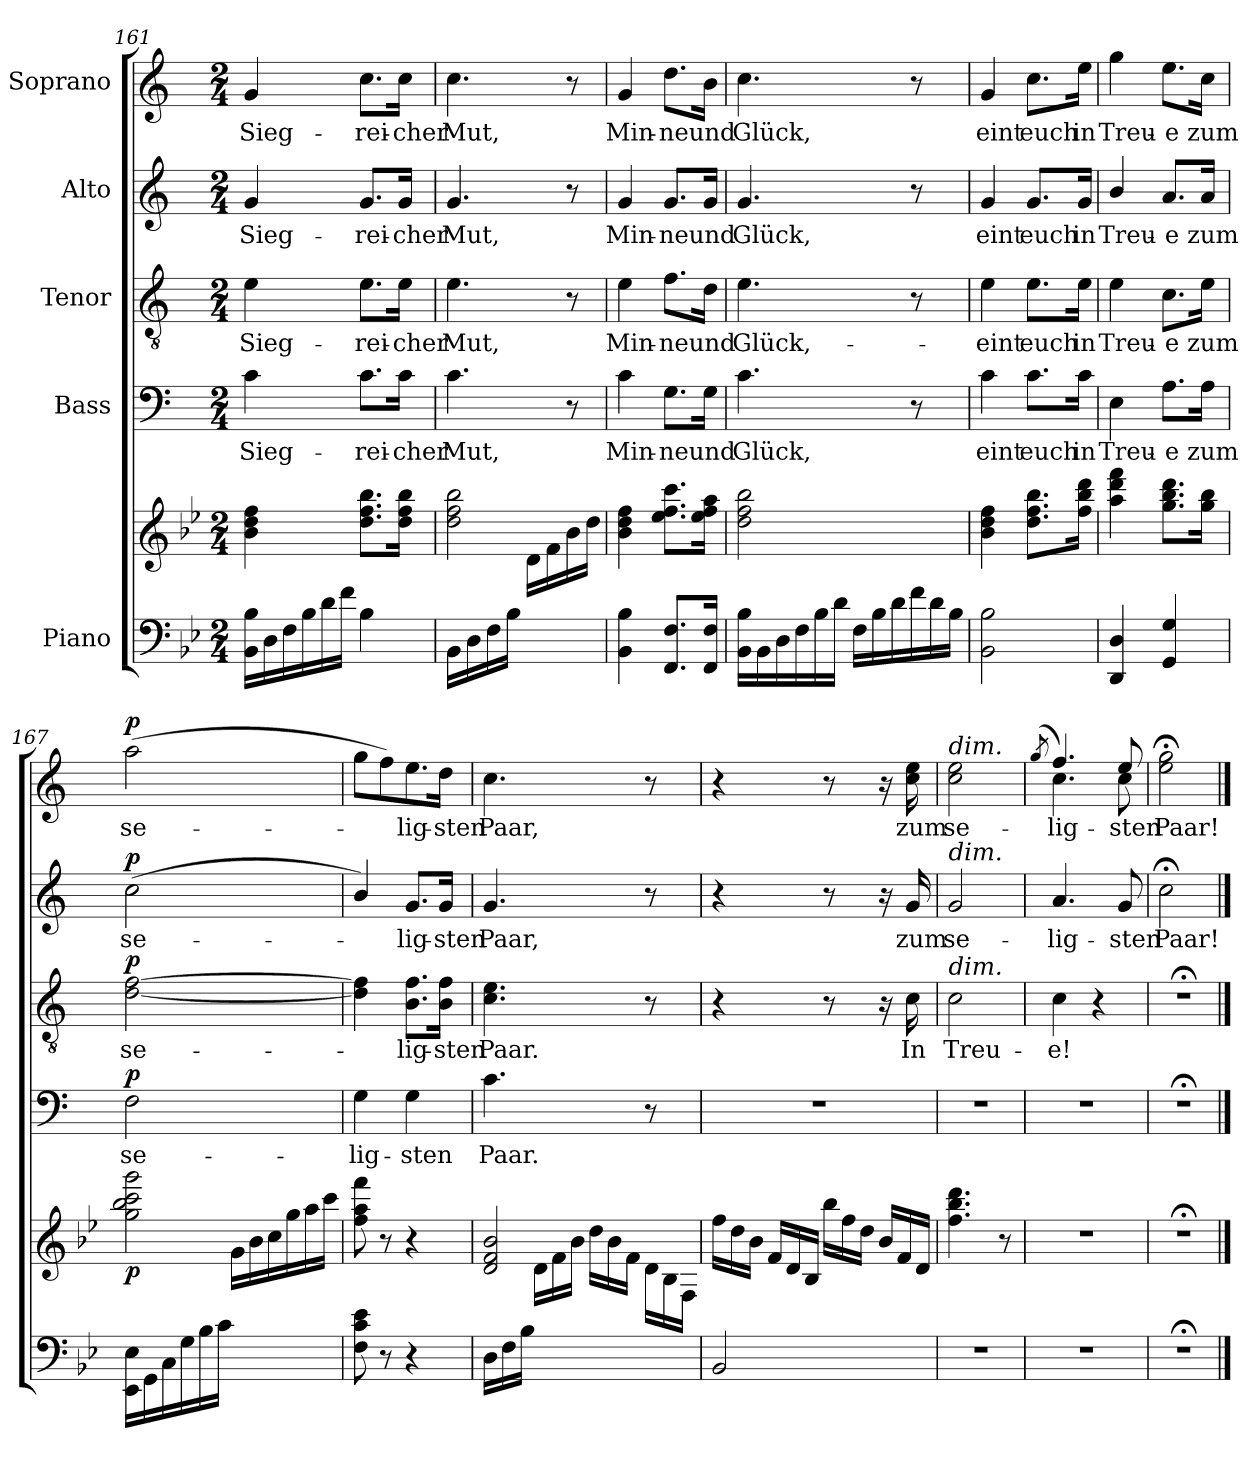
**kern	**kern	**dynam	**kern	**text	**dynam	**kern	**text	**dynam	**kern	**text	**dynam	**kern	**text	**dynam
*part5	*part5	*part5	*part4	*part4	*part4	*part3	*part3	*part3	*part2	*part2	*part2	*part1	*part1	*part1
*staff6	*staff5	*staff5/6	*staff4	*staff4	*staff4	*staff3	*staff3	*staff3	*staff2	*staff2	*staff2	*staff1	*staff1	*staff1
*I"Piano	*	*	*I"Bass	*	*	*I"Tenor	*	*	*I"Alto	*	*	*I"Soprano	*	*
*clefF4	*clefG2	*	*clefF4	*	*	*clefGv2	*	*	*clefG2	*	*	*clefG2	*	*
*	*	*	*ITrd1c2	*	*	*ITrd1c2	*	*	*ITrd1c2	*	*	*ITrd1c2	*	*
*k[b-e-]	*k[b-e-]	*	*k[b-e-]	*	*	*k[b-e-]	*	*	*k[b-e-]	*	*	*k[b-e-]	*	*
*M2/4	*M2/4	*	*M2/4	*	*	*M2/4	*	*	*M2/4	*	*	*M2/4	*	*
*Xtuplet	*	*	*	*	*	*	*	*	*	*	*	*	*	*
=161	=161	=161	=161	=161	=161	=161	=161	=161	=161	=161	=161	=161	=161	=161
!	!	!	!	!LO:LY:b	!	!	!LO:LY:b	!	!	!LO:LY:b	!	!	!LO:LY:b	!
24BB-\ 24B-\LL	4b-\ 4dd\ 4ff\	.	4B-\	Sieg-	.	4d\	Sieg-	.	4f/	Sieg-	.	4f/	Sieg-	.
24D\	.	.	.	.	.	.	.	.	.	.	.	.	.	.
24F\	.	.	.	.	.	.	.	.	.	.	.	.	.	.
24B-\	.	.	.	.	.	.	.	.	.	.	.	.	.	.
24d\	.	.	.	.	.	.	.	.	.	.	.	.	.	.
24f\JJ	.	.	.	.	.	.	.	.	.	.	.	.	.	.
!	!	!	!	!LO:LY:b	!	!	!LO:LY:b	!	!	!LO:LY:b	!	!	!LO:LY:b	!
4B-\	8.dd\ 8.ff\ 8.bb-\L	.	8.B-\L	-rei-	.	8.d\L	-rei-	.	8.f/L	-rei-	.	8.b-\L	-rei-	.
!	!	!	!	!LO:LY:b	!	!	!LO:LY:b	!	!	!LO:LY:b	!	!	!LO:LY:b	!
.	16dd\ 16ff\ 16bb-\Jk	.	16B-\Jk	-cher	.	16d\Jk	-cher	.	16f/Jk	-cher	.	16b-\Jk	-cher	.
=162	=162	=162	=162	=162	=162	=162	=162	=162	=162	=162	=162	=162	=162	=162
*	*^	*	*	*	*	*	*	*	*	*	*	*	*	*
!	!	!	!	!	!LO:LY:b	!	!	!LO:LY:b	!	!	!LO:LY:b	!	!	!LO:LY:b	!
16BB-\LL	2dd\ 2ff\ 2bb-\	4ryy	.	4.B-\	Mut,	.	4.d\	Mut,	.	4.f/	Mut,	.	4.b-\	Mut,	.
16D\	.	.	.	.	.	.	.	.	.	.	.	.	.	.	.
16F\	.	.	.	.	.	.	.	.	.	.	.	.	.	.	.
16B-\JJ	.	.	.	.	.	.	.	.	.	.	.	.	.	.	.
4ryy	.	16d\LL	.	.	.	.	.	.	.	.	.	.	.	.	.
.	.	16f\	.	.	.	.	.	.	.	.	.	.	.	.	.
.	.	16b-\	.	8r	.	.	8r	.	.	8r	.	.	8r	.	.
.	.	16dd\JJ	.	.	.	.	.	.	.	.	.	.	.	.	.
=163	=163	=163	=163	=163	=163	=163	=163	=163	=163	=163	=163	=163	=163	=163	=163
!	!	!	!	!	!LO:LY:b	!	!	!LO:LY:b	!	!	!LO:LY:b	!	!	!LO:LY:b	!
*	*v	*v	*	*	*	*	*	*	*	*	*	*	*	*	*
4BB-\ 4B-\	4b-\ 4dd\ 4ff\	.	4B-\	Min-	.	4d\	Min-	.	4f/	Min-	.	4f/	Min-	.
!	!	!	!	!LO:LY:b	!	!	!LO:LY:b	!	!	!LO:LY:b	!	!	!LO:LY:b	!
8.FF/ 8.F/L	8.ee-\ 8.ff\ 8.ccc\L	.	8.F\L	-ne	.	8.e-\L	-ne	.	8.f/L	-ne	.	8.cc\L	-ne	.
!	!	!	!	!LO:LY:b	!	!	!LO:LY:b	!	!	!LO:LY:b	!	!	!LO:LY:b	!
16FF/ 16F/Jk	16ee-\ 16ff\ 16aa\Jk	.	16F\Jk	und	.	16c\Jk	und	.	16f/Jk	und	.	16a\Jk	und	.
=164	=164	=164	=164	=164	=164	=164	=164	=164	=164	=164	=164	=164	=164	=164
!	!	!	!	!LO:LY:b	!	!	!LO:LY:b	!	!	!LO:LY:b	!	!	!LO:LY:b	!
24BB-\ 24B-\LL	2dd\ 2ff\ 2bb-\	.	4.B-\	Glück,	.	4.d\	Glück,-	.	4.f/	Glück,	.	4.b-\	Glück,	.
24BB-\	.	.	.	.	.	.	.	.	.	.	.	.	.	.
24D\	.	.	.	.	.	.	.	.	.	.	.	.	.	.
24F\	.	.	.	.	.	.	.	.	.	.	.	.	.	.
24B-\	.	.	.	.	.	.	.	.	.	.	.	.	.	.
24d\JJ	.	.	.	.	.	.	.	.	.	.	.	.	.	.
24F\LL	.	.	.	.	.	.	.	.	.	.	.	.	.	.
24B-\	.	.	.	.	.	.	.	.	.	.	.	.	.	.
24d\	.	.	.	.	.	.	.	.	.	.	.	.	.	.
24f\	.	.	8r	.	.	8r	.	.	8r	.	.	8r	.	.
24d\	.	.	.	.	.	.	.	.	.	.	.	.	.	.
24B-\JJ	.	.	.	.	.	.	.	.	.	.	.	.	.	.
=165	=165	=165	=165	=165	=165	=165	=165	=165	=165	=165	=165	=165	=165	=165
!	!	!	!	!LO:LY:b	!	!	!LO:LY:b	!	!	!LO:LY:b	!	!	!LO:LY:b	!
2BB-\ 2B-\	4b-\ 4dd\ 4ff\	.	4B-\	eint	.	4d\	-eint	.	4f/	eint	.	4f/	eint	.
!	!	!	!	!LO:LY:b	!	!	!LO:LY:b	!	!	!LO:LY:b	!	!	!LO:LY:b	!
.	8.dd\ 8.ff\ 8.bb-\L	.	8.B-\L	euch	.	8.d\L	euch	.	8.f/L	euch	.	8.b-\L	euch	.
!	!	!	!	!LO:LY:b	!	!	!LO:LY:b	!	!	!LO:LY:b	!	!	!LO:LY:b	!
.	16ff\ 16bb-\ 16ddd\Jk	.	16B-\Jk	in	.	16d\Jk	in	.	16f/Jk	in	.	16dd\Jk	in	.
=166	=166	=166	=166	=166	=166	=166	=166	=166	=166	=166	=166	=166	=166	=166
!	!	!	!	!LO:LY:b	!	!	!LO:LY:b	!	!	!LO:LY:b	!	!	!LO:LY:b	!
4DD/ 4D/	4aa\ 4ddd\ 4fff\	.	4D\	Treu-	.	4d\	Treu-	.	4a/	Treu-	.	4ff\	Treu-	.
!	!	!	!	!LO:LY:b	!	!	!LO:LY:b	!	!	!LO:LY:b	!	!	!LO:LY:b	!
4GG/ 4G/	8.gg\ 8.bb-\ 8.ddd\L	.	8.G\L	-e	.	8.B-\L	-e	.	8.g/L	-e	.	8.dd\L	-e	.
!	!	!	!	!LO:LY:b	!	!	!LO:LY:b	!	!	!LO:LY:b	!	!	!LO:LY:b	!
.	16gg\ 16bb-\Jk	.	16G\Jk	zum	.	16d\Jk	zum	.	16g/Jk	zum	.	16b-\Jk	zum	.
!!LO:PB:g=z
=167	=167	=167	=167	=167	=167	=167	=167	=167	=167	=167	=167	=167	=167	=167
*	*^	*	*	*	*	*	*	*	*	*	*	*	*	*
!	!	!	!LO:DY:b	!	!LO:LY:b	!LO:DY:b	!	!LO:LY:b	!LO:DY:b	!	!LO:LY:b	!LO:DY:b	!	!LO:LY:b	!LO:DY:b
24EE-\ 24E-\LL	2gg\ 2bb-\ 2ccc\ 2ggg\	4ryy	p	2E-\	se-	p	[2c\ [2e-\	se-	p	(>2b-\	se-	p	(>2gg\	se-	p
24GG\	.	.	.	.	.	.	.	.	.	.	.	.	.	.	.
24C\	.	.	.	.	.	.	.	.	.	.	.	.	.	.	.
24G\	.	.	.	.	.	.	.	.	.	.	.	.	.	.	.
24B-\	.	.	.	.	.	.	.	.	.	.	.	.	.	.	.
24c\JJ	.	.	.	.	.	.	.	.	.	.	.	.	.	.	.
*	*	*Xtuplet	*	*	*	*	*	*	*	*	*	*	*	*	*
4ryy	.	24g\LL	.	.	.	.	.	.	.	.	.	.	.	.	.
.	.	24b-\	.	.	.	.	.	.	.	.	.	.	.	.	.
.	.	24cc\	.	.	.	.	.	.	.	.	.	.	.	.	.
.	.	24gg\	.	.	.	.	.	.	.	.	.	.	.	.	.
.	.	24aa\	.	.	.	.	.	.	.	.	.	.	.	.	.
.	.	24ccc\JJ	.	.	.	.	.	.	.	.	.	.	.	.	.
=168	=168	=168	=168	=168	=168	=168	=168	=168	=168	=168	=168	=168	=168	=168	=168
!	!	!	!	!	!LO:LY:b	!	!	!	!	!	!	!	!	!	!
*	*v	*v	*	*	*	*	*	*	*	*	*	*	*	*	*
8F\ 8c\ 8e-\	8ff\ 8aa\ 8fff\	.	4F\	-lig-	.	4c\] 4e-\]	.	.	4a/)	.	.	8ff\L	.	.
8r	8r	.	.	.	.	.	.	.	.	.	.	8ee-\)	.	.
!	!	!	!	!LO:LY:b	!	!	!LO:LY:b	!	!	!LO:LY:b	!	!	!LO:LY:b	!
4r	4r	.	4F\	-sten	.	8.A\ 8.e-\L	-lig-	.	8.f/L	-lig-	.	8.dd\	-lig-	.
!	!	!	!	!	!	!	!LO:LY:b	!	!	!LO:LY:b	!	!	!LO:LY:b	!
.	.	.	.	.	.	16A\ 16e-\Jk	-sten	.	16f/Jk	-sten	.	16cc\Jk	-sten	.
=169	=169	=169	=169	=169	=169	=169	=169	=169	=169	=169	=169	=169	=169	=169
*	*^	*	*	*	*	*	*	*	*	*	*	*	*	*
!	!	!	!	!	!LO:LY:b	!	!	!LO:LY:b	!	!	!LO:LY:b	!	!	!LO:LY:b	!
24D\LL	2d/ 2f/ 2b-/	8ryy	.	4.B-\	Paar.	.	4.B-\ 4.d\	Paar.	.	4.f/	Paar,	.	4.b-\	Paar,	.
24F\	.	.	.	.	.	.	.	.	.	.	.	.	.	.	.
24B-\JJ	.	.	.	.	.	.	.	.	.	.	.	.	.	.	.
4.ryy	.	24d\LL	.	.	.	.	.	.	.	.	.	.	.	.	.
.	.	24f\	.	.	.	.	.	.	.	.	.	.	.	.	.
.	.	24b-\JJ	.	.	.	.	.	.	.	.	.	.	.	.	.
.	.	24dd\LL	.	.	.	.	.	.	.	.	.	.	.	.	.
.	.	24b-\	.	.	.	.	.	.	.	.	.	.	.	.	.
.	.	24f\JJ	.	.	.	.	.	.	.	.	.	.	.	.	.
.	.	24d\LL	.	8r	.	.	8r	.	.	8r	.	.	8r	.	.
.	.	24B-\	.	.	.	.	.	.	.	.	.	.	.	.	.
.	.	24F\JJ	.	.	.	.	.	.	.	.	.	.	.	.	.
*	*v	*v	*	*	*	*	*	*	*	*	*	*	*	*	*
=170	=170	=170	=170	=170	=170	=170	=170	=170	=170	=170	=170	=170	=170	=170
2BB-/	24ff\LL	.	2r	.	.	4r	.	.	4r	.	.	4r	.	.
.	24dd\	.	.	.	.	.	.	.	.	.	.	.	.	.
.	24b-\JJ	.	.	.	.	.	.	.	.	.	.	.	.	.
.	24f/LL	.	.	.	.	.	.	.	.	.	.	.	.	.
.	24d/	.	.	.	.	.	.	.	.	.	.	.	.	.
.	24B-/JJ	.	.	.	.	.	.	.	.	.	.	.	.	.
.	24bb-\LL	.	.	.	.	8r	.	.	8r	.	.	8r	.	.
.	24ff\	.	.	.	.	.	.	.	.	.	.	.	.	.
.	24dd\JJ	.	.	.	.	.	.	.	.	.	.	.	.	.
.	24b-/LL	.	.	.	.	16r	.	.	16r	.	.	16r	.	.
.	24f/	.	.	.	.	.	.	.	.	.	.	.	.	.
!	!	!	!	!	!	!	!LO:LY:b	!	!	!LO:LY:b	!	!	!LO:LY:b	!
.	.	.	.	.	.	16B-\	In	.	16f/	zum	.	16b-\ 16dd\	zum	.
.	24d/JJ	.	.	.	.	.	.	.	.	.	.	.	.	.
=171	=171	=171	=171	=171	=171	=171	=171	=171	=171	=171	=171	=171	=171	=171
!	!	!	!	!	!	!	!	!	!	!	!	!LO:TX:a:i:t=dim.	!	!
!	!	!	!	!	!	!	!	!	!LO:TX:a:i:t=dim.	!	!	!	!	!
!	!	!	!	!	!	!LO:TX:a:i:t=dim.	!	!	!	!	!	!	!	!
!	!	!	!	!	!	!	!LO:LY:b	!	!	!LO:LY:b	!	!	!LO:LY:b	!
2r	4.ff\ 4.bb-\ 4.ddd\	.	2r	.	.	2B-\	Treu-	.	2f/	se-	.	2b-\ 2dd\	se-	.
.	8r	.	.	.	.	.	.	.	.	.	.	.	.	.
=172	=172	=172	=172	=172	=172	=172	=172	=172	=172	=172	=172	=172	=172	=172
.	.	.	.	.	.	.	.	.	.	.	.	(>8qff/	.	.
!	!	!	!	!	!	!	!LO:LY:b	!	!	!LO:LY:b	!	!	!LO:LY:b	!
*	*	*	*	*	*	*	*	*	*	*	*	*^	*	*
2r	2r	.	2r	.	.	4B-\	-e!-	.	4.g/	-lig-	.	4.ee-/)	4.b-\	-lig-	.
.	.	.	.	.	.	4r	.	.	.	.	.	.	.	.	.
!	!	!	!	!	!	!	!	!	!	!LO:LY:b	!	!	!	!LO:LY:b	!
.	.	.	.	.	.	.	.	.	8f/	-sten	.	8dd/	8b-\	-sten	.
=173	=173	=173	=173	=173	=173	=173	=173	=173	=173	=173	=173	=173	=173	=173	=173
!	!	!	!	!	!	!	!	!	!	!LO:LY:b	!	!	!	!LO:LY:b	!
*	*	*	*	*	*	*	*	*	*	*	*	*v	*v	*	*
2r;<	2r;<	.	2r;<	.	.	2r;<	.	.	2b-;<\	Paar!-	.	2dd\;< 2ff\;<	Paar!-	.
==	==	==	==	==	==	==	==	==	==	==	==	==	==	==
*-	*-	*-	*-	*-	*-	*-	*-	*-	*-	*-	*-	*-	*-	*-
